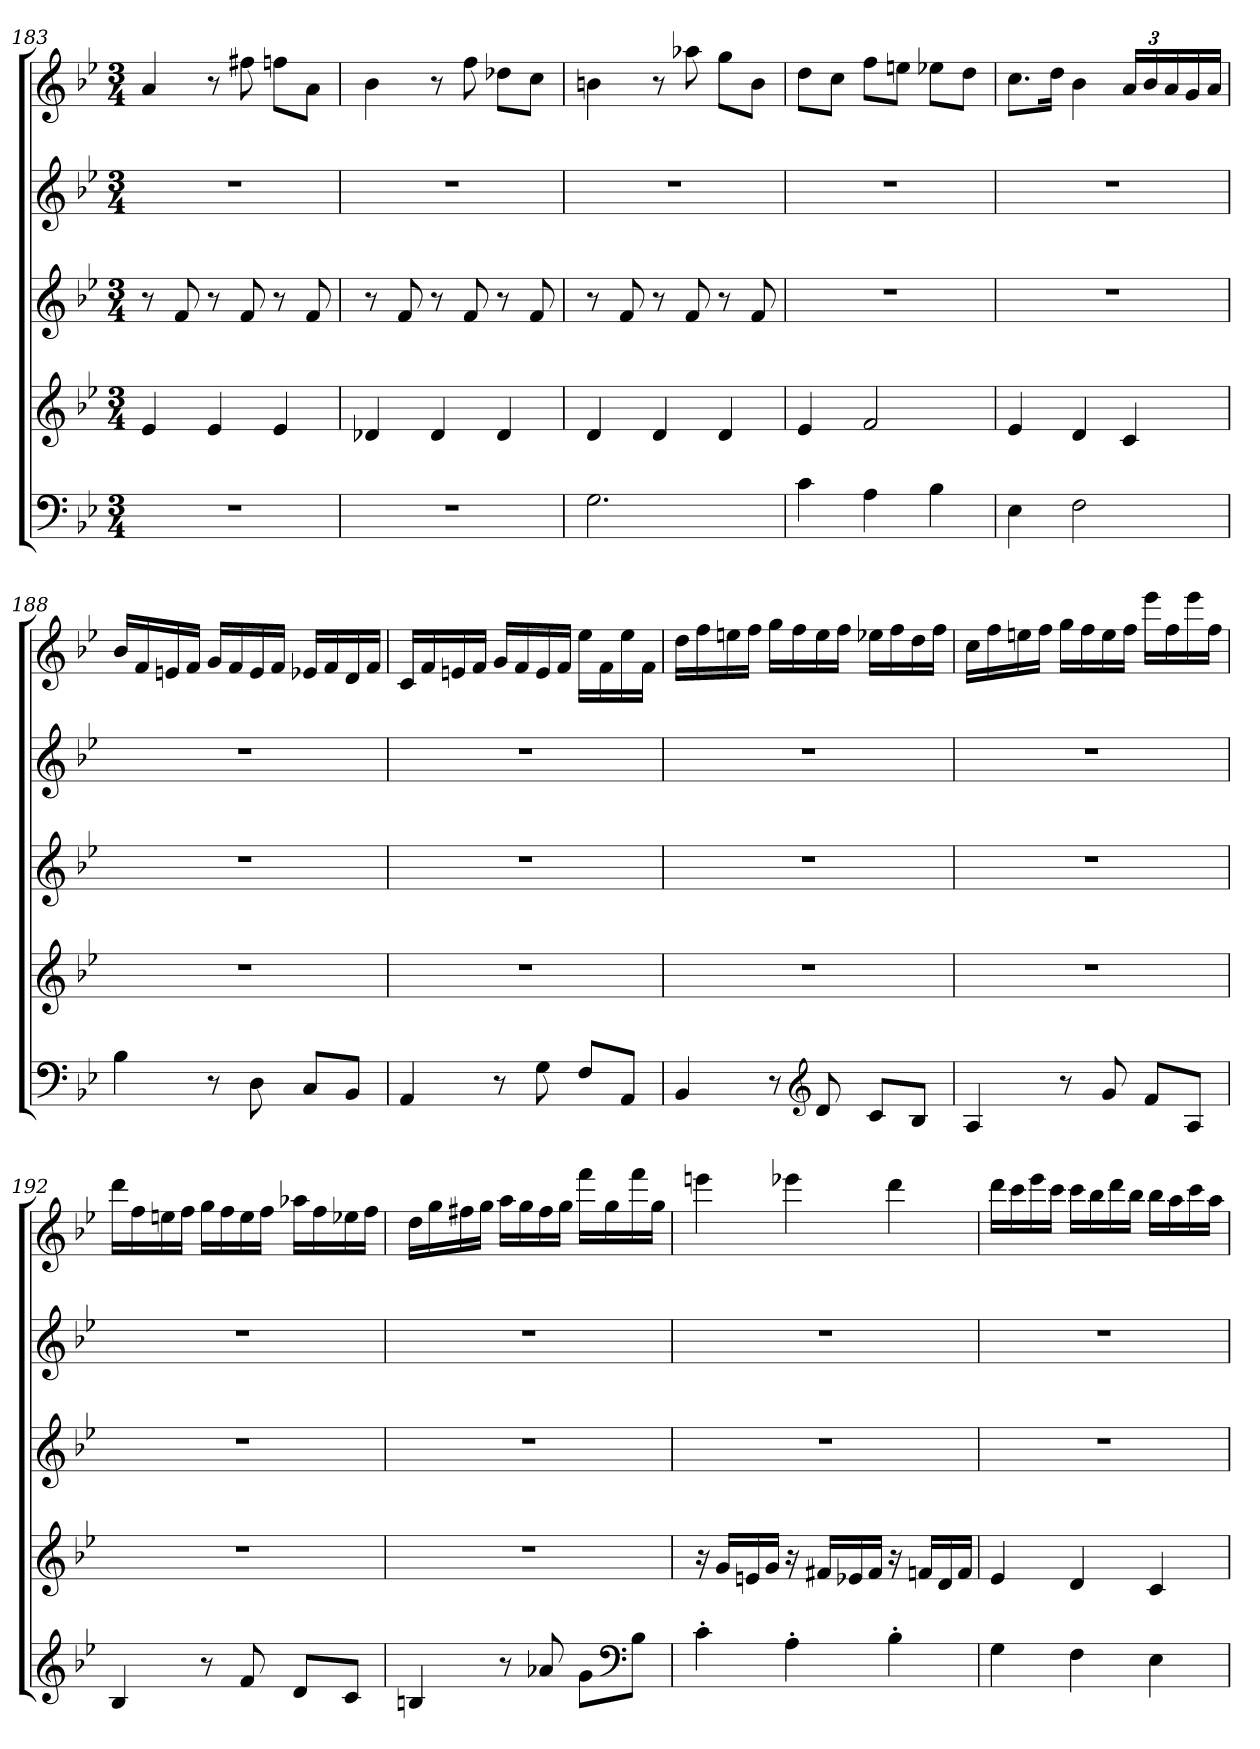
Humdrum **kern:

**kern	**kern	**kern	**kern	**kern
*part5	*part4	*part3	*part2	*part1
*staff5	*staff4	*staff3	*staff2	*staff1
*clefF4	*clefG2	*clefG2	*clefG2	*clefG2
*k[b-e-]	*k[b-e-]	*k[b-e-]	*k[b-e-]	*k[b-e-]
*M3/4	*M3/4	*M3/4	*M3/4	*M3/4
=183	=183	=183	=183	=183
2.r	4e-/	8r	2.r	4a/
.	.	8f/	.	.
.	4e-/	8r	.	8r
.	.	8f/	.	8ff#X\
.	4e-/	8r	.	8ffn\L
.	.	8f/	.	8a\J
=184	=184	=184	=184	=184
*	*	*	*	*MM176
2.r	4d-X/	8r	2.r	4b-\
.	.	8f/	.	.
.	4d-/	8r	.	8r
.	.	8f/	.	8ff\
.	4d-/	8r	.	8dd-X\L
.	.	8f/	.	8cc\J
!!LO:PB:g=z
=185	=185	=185	=185	=185
2.G\	4d/	8r	2.r	4bn\
.	.	8f/	.	.
.	4d/	8r	.	8r
.	.	8f/	.	8aa-X\
.	4d/	8r	.	8gg\L
.	.	8f/	.	8b\J
=186	=186	=186	=186	=186
4c\	4e-/	2.r	2.r	8dd\L
.	.	.	.	8cc\J
4A\	2f/	.	.	8ff\L
.	.	.	.	8een\J
4B-\	.	.	.	8ee-X\L
.	.	.	.	8dd\J
=187	=187	=187	=187	=187
4E-\	4e-/	2.r	2.r	8.cc\L
.	.	.	.	16dd\Jk
2F\	4d/	.	.	4b-\
*	*	*	*	*Xbrackettup
.	4c/	.	.	24a/LL
.	.	.	.	24b-/
.	.	.	.	24a/
.	.	.	.	16g/
*	*	*	*	*MM167
.	.	.	.	16a/JJ
=188	=188	=188	=188	=188
*	*	*	*	*MM172
4B-\	2.r	2.r	2.r	16b-/LL
.	.	.	.	16f/
.	.	.	.	16en/
.	.	.	.	16f/JJ
8r	.	.	.	16g/LL
.	.	.	.	16f/
8D\	.	.	.	16e/
.	.	.	.	16f/JJ
8C/L	.	.	.	16e-X/LL
.	.	.	.	16f/
8BB-/J	.	.	.	16d/
.	.	.	.	16f/JJ
!!LO:LB:g=z
=189	=189	=189	=189	=189
4AA/	2.r	2.r	2.r	16c/LL
.	.	.	.	16f/
.	.	.	.	16en/
.	.	.	.	16f/JJ
8r	.	.	.	16g/LL
.	.	.	.	16f/
8G\	.	.	.	16e/
.	.	.	.	16f/JJ
8F/L	.	.	.	16ee-\LL
.	.	.	.	16f\
8AA/J	.	.	.	16ee-\
.	.	.	.	16f\JJ
=190	=190	=190	=190	=190
*	*	*	*	*MM172
4BB-/	2.r	2.r	2.r	16dd\LL
.	.	.	.	16ff\
.	.	.	.	16een\
.	.	.	.	16ff\JJ
8r	.	.	.	16gg\LL
.	.	.	.	16ff\
*clefG2	*	*	*	*
8d/	.	.	.	16ee\
.	.	.	.	16ff\JJ
8c/L	.	.	.	16ee-X\LL
.	.	.	.	16ff\
8B-/J	.	.	.	16dd\
.	.	.	.	16ff\JJ
=191	=191	=191	=191	=191
4A/	2.r	2.r	2.r	16cc\LL
.	.	.	.	16ff\
.	.	.	.	16een\
.	.	.	.	16ff\JJ
8r	.	.	.	16gg\LL
.	.	.	.	16ff\
8g/	.	.	.	16ee\
.	.	.	.	16ff\JJ
8f/L	.	.	.	16eee-\LL
.	.	.	.	16ff\
8A/J	.	.	.	16eee-\
.	.	.	.	16ff\JJ
!!LO:PB:g=z
=192	=192	=192	=192	=192
*	*	*	*	*MM172
4B-/	2.r	2.r	2.r	16ddd\LL
.	.	.	.	16ff\
.	.	.	.	16een\
.	.	.	.	16ff\JJ
8r	.	.	.	16gg\LL
.	.	.	.	16ff\
8f/	.	.	.	16ee\
.	.	.	.	16ff\JJ
8d/L	.	.	.	16aa-X\LL
.	.	.	.	16ff\
8c/J	.	.	.	16ee-X\
.	.	.	.	16ff\JJ
=193	=193	=193	=193	=193
4Bn/	2.r	2.r	2.r	16dd\LL
.	.	.	.	16gg\
.	.	.	.	16ff#X\
.	.	.	.	16gg\JJ
8r	.	.	.	16aa\LL
.	.	.	.	16gg\
8a-X/	.	.	.	16ff#\
.	.	.	.	16gg\JJ
8g\L	.	.	.	16fff\LL
.	.	.	.	16gg\
*clefF4	*	*	*	*
8B\J	.	.	.	16fff\
.	.	.	.	16gg\JJ
=194	=194	=194	=194	=194
*	*	*	*	*MM172
4c'\	16r	2.r	2.r	4eeen\
.	16g/LL	.	.	.
.	16en/	.	.	.
.	16g/JJ	.	.	.
4A'\	16r	.	.	4eee-X\
.	16f#X/LL	.	.	.
.	16e-X/	.	.	.
.	16f#/JJ	.	.	.
4B-'\	16r	.	.	4ddd\
.	16fn/LL	.	.	.
.	16d/	.	.	.
.	16f/JJ	.	.	.
!!LO:LB:g=z
=195	=195	=195	=195	=195
4G\	4e-/	2.r	2.r	16ddd\LL
.	.	.	.	16ccc\
.	.	.	.	16eee-\
.	.	.	.	16ccc\JJ
4F\	4d/	.	.	16ccc\LL
.	.	.	.	16bb-\
.	.	.	.	16ddd\
.	.	.	.	16bb-\JJ
4E-\	4c/	.	.	16bb-\LL
.	.	.	.	16aa\
.	.	.	.	16ccc\
.	.	.	.	16aa\JJ
=	=	=	=	=
*-	*-	*-	*-	*-
